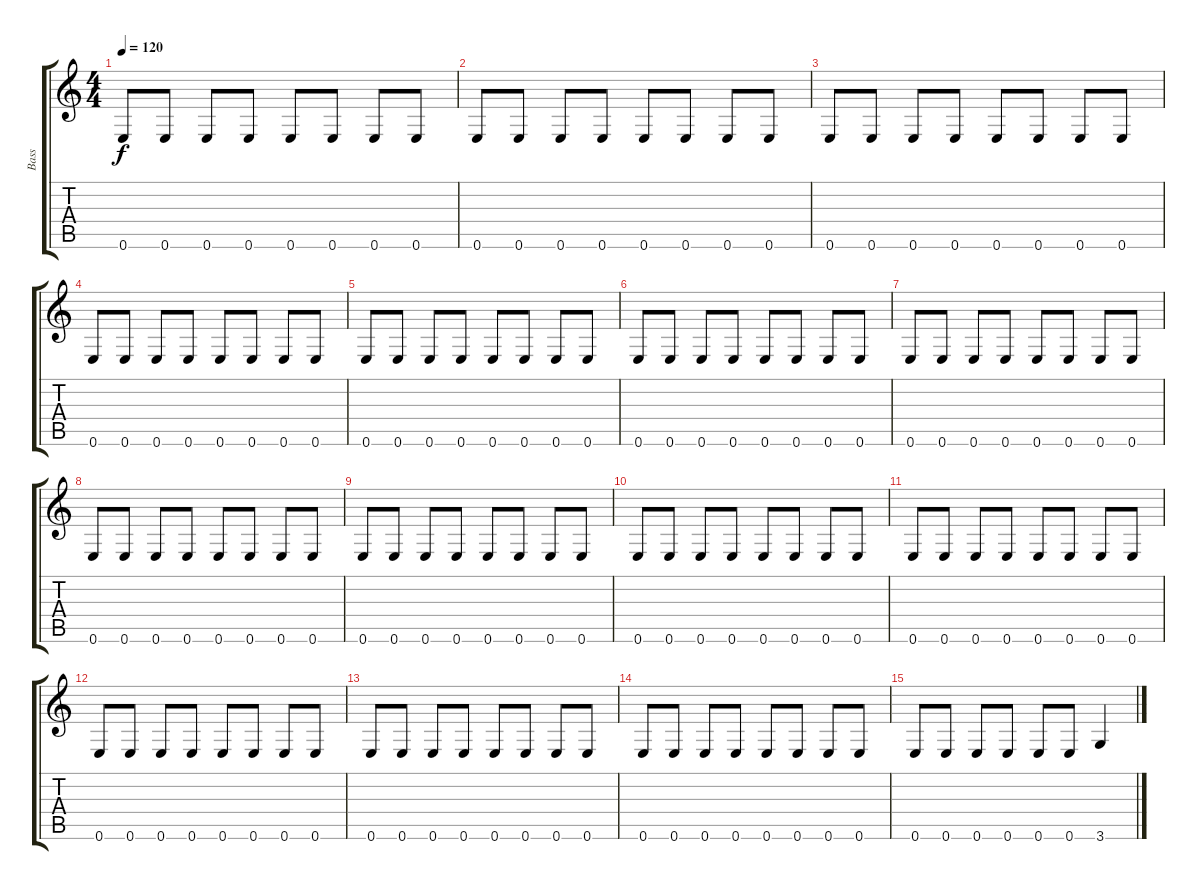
\track ("Bass" "Bass") {instrument electricbassfinger}
\staff {score tabs}
\tuning (E4 B3 G3 D3 A2 E2) {hide}
\ts (4 4)
\tempo 120
\clef g2
\ks c
0.6.8{dy f} 0.6.8 0.6.8 0.6.8 0.6.8 0.6.8 0.6.8 0.6.8 |
0.6.8 0.6.8 0.6.8 0.6.8 0.6.8 0.6.8 0.6.8 0.6.8 |
0.6.8 0.6.8 0.6.8 0.6.8 0.6.8 0.6.8 0.6.8 0.6.8 |
0.6.8 0.6.8 0.6.8 0.6.8 0.6.8 0.6.8 0.6.8 0.6.8 |
0.6.8 0.6.8 0.6.8 0.6.8 0.6.8 0.6.8 0.6.8 0.6.8 |
0.6.8 0.6.8 0.6.8 0.6.8 0.6.8 0.6.8 0.6.8 0.6.8 |
0.6.8 0.6.8 0.6.8 0.6.8 0.6.8 0.6.8 0.6.8 0.6.8 |
0.6.8 0.6.8 0.6.8 0.6.8 0.6.8 0.6.8 0.6.8 0.6.8 |
0.6.8 0.6.8 0.6.8 0.6.8 0.6.8 0.6.8 0.6.8 0.6.8 |
0.6.8 0.6.8 0.6.8 0.6.8 0.6.8 0.6.8 0.6.8 0.6.8 |
0.6.8 0.6.8 0.6.8 0.6.8 0.6.8 0.6.8 0.6.8 0.6.8 |
0.6.8 0.6.8 0.6.8 0.6.8 0.6.8 0.6.8 0.6.8 0.6.8 |
0.6.8 0.6.8 0.6.8 0.6.8 0.6.8 0.6.8 0.6.8 0.6.8 |
0.6.8 0.6.8 0.6.8 0.6.8 0.6.8 0.6.8 0.6.8 0.6.8 |
0.6.8 0.6.8 0.6.8 0.6.8 0.6.8 0.6.8 3.6.4
